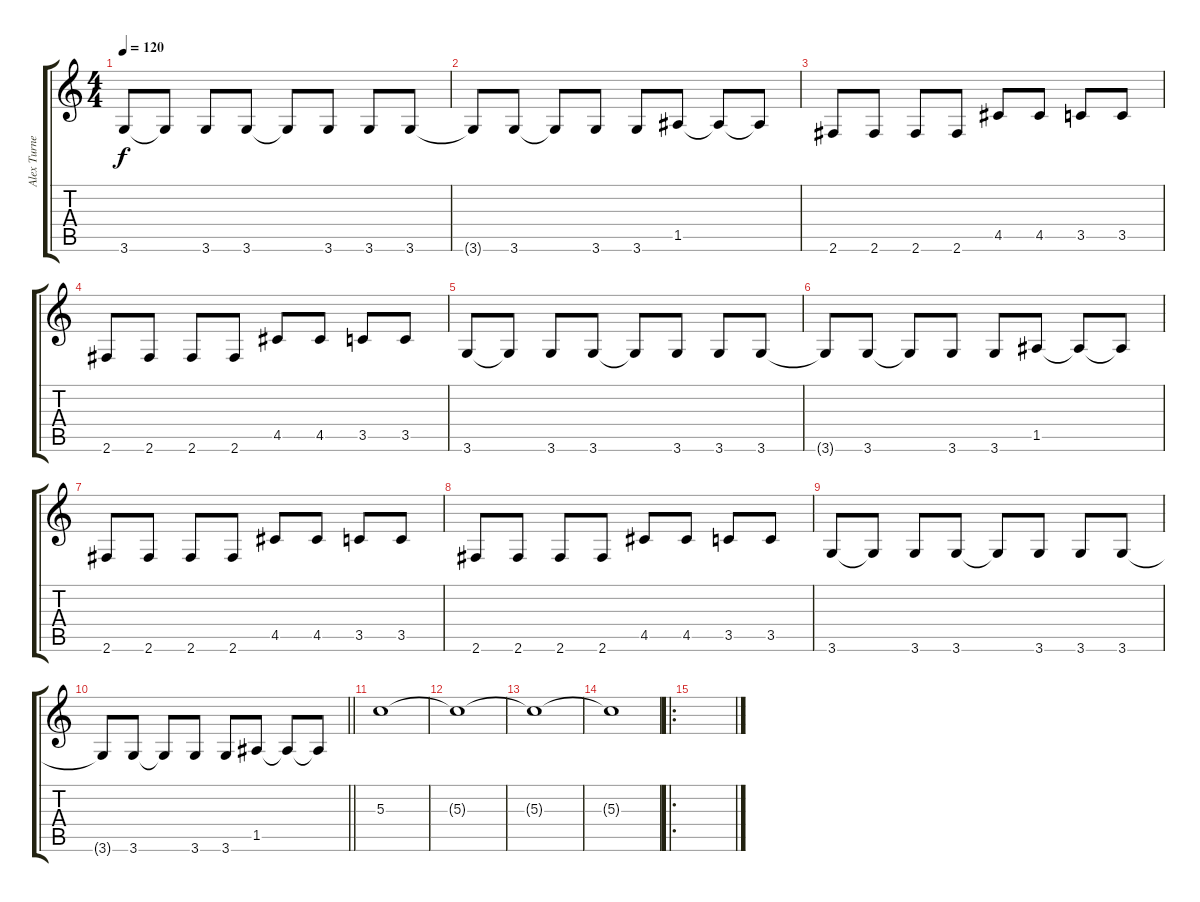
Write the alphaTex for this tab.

\track ("Alex Turner" "Alex Turne") {instrument distortionguitar}
\staff {score tabs}
\tuning (E4 B3 G3 D3 A2 E2) {hide}
\ts (4 4)
\tempo 120
\clef g2
\ks c
3.6.8{dy f} 3.6{t}.8 3.6.8 3.6.8 3.6{t}.8 3.6.8 3.6.8 3.6.8 |
3.6{t}.8 3.6.8 3.6{t}.8 3.6.8 3.6.8 1.5.8 1.5{t}.8 1.5{t}.8 |
2.6.8 2.6.8 2.6.8 2.6.8 4.5.8 4.5.8 3.5.8 3.5.8 |
2.6.8 2.6.8 2.6.8 2.6.8 4.5.8 4.5.8 3.5.8 3.5.8 |
3.6.8 3.6{t}.8 3.6.8 3.6.8 3.6{t}.8 3.6.8 3.6.8 3.6.8 |
3.6{t}.8 3.6.8 3.6{t}.8 3.6.8 3.6.8 1.5.8 1.5{t}.8 1.5{t}.8 |
2.6.8 2.6.8 2.6.8 2.6.8 4.5.8 4.5.8 3.5.8 3.5.8 |
2.6.8 2.6.8 2.6.8 2.6.8 4.5.8 4.5.8 3.5.8 3.5.8 |
3.6.8 3.6{t}.8 3.6.8 3.6.8 3.6{t}.8 3.6.8 3.6.8 3.6.8 |
\barLineRight lightlight
3.6{t}.8 3.6.8 3.6{t}.8 3.6.8 3.6.8 1.5.8 1.5{t}.8 1.5{t}.8 |
\section ("" "")
5.3.1 |
5.3{t}.1 |
5.3{t}.1 |
5.3{t}.1 |
\ro
